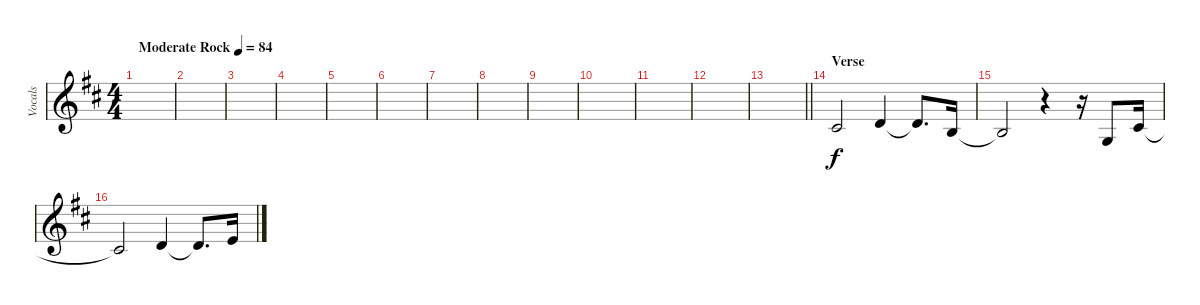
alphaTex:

\track ("Vocals" "Vocals") {instrument synthvoice}
\staff {score}
\tuning (E4 B3 G3 D3 A2 E2) {hide}
\ts (4 4)
\tempo (84 "Moderate Rock")
\clef g2
\ks d
|
|
|
|
|
|
|
|
|
|
|
|
\barLineRight lightlight
|
\section ("" "Verse")
2.2.2 3.2.4 3.2{t}.8{d} 0.2.16 |
0.2{t}.2 r.4 r.16 0.3.8 2.2.16 |
2.2{t}.2 3.2.4 3.2{t}.8{d} 0.1.16
